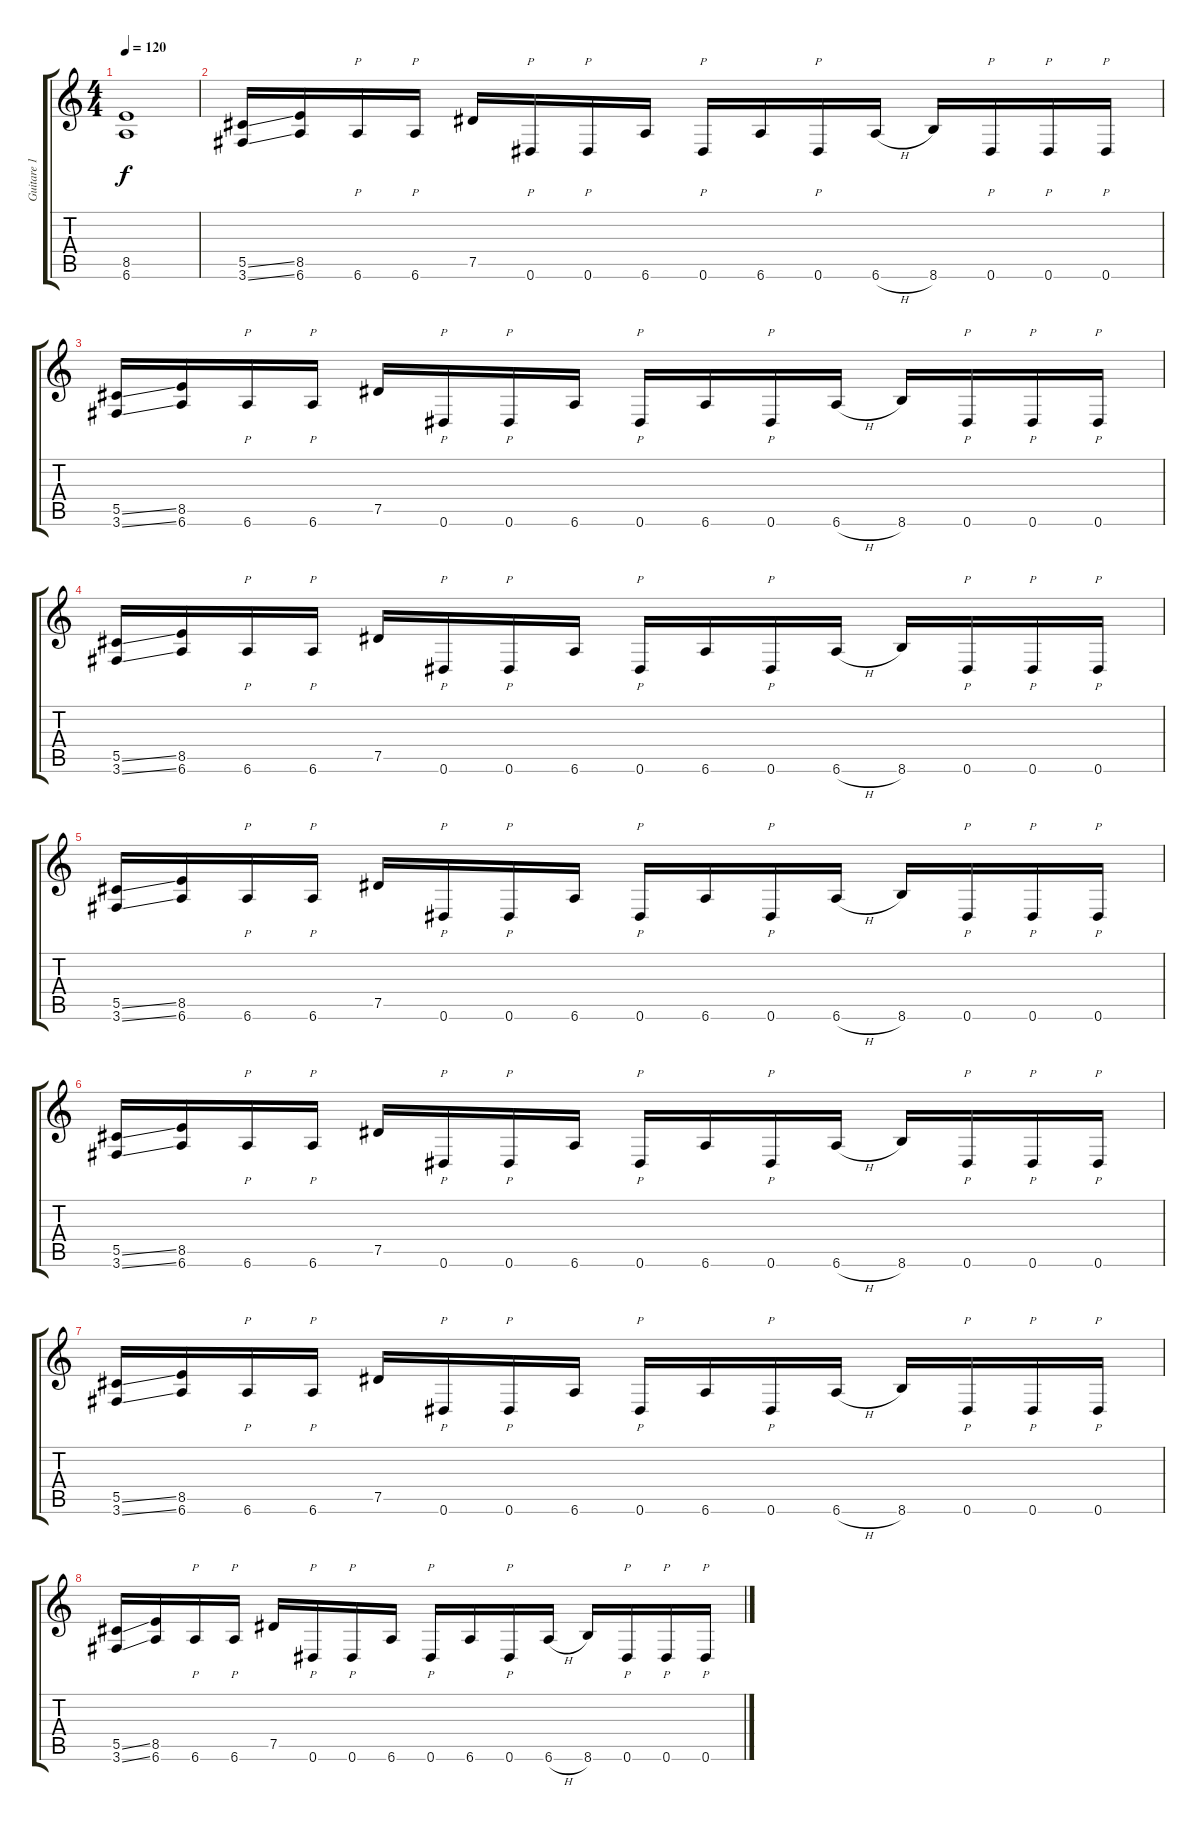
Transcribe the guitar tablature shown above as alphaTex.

\track ("Guitare 1" "Guitare 1") {instrument distortionguitar}
\staff {score tabs}
\tuning (Eb4 Bb3 Gb3 Db3 Ab2 Eb2) {hide}
\ts (4 4)
\tempo 120
\clef g2
\ks c
(8.5 6.6).1{dy f} |
(5.5{ss} 3.6{ss}).16 (8.5 6.6).16 6.6.16{p} 6.6.16{p} 7.5.16 0.6.16{p} 0.6.16{p} 6.6.16 0.6.16{p} 6.6.16 0.6.16{p} 6.6{h}.16 8.6.16 0.6.16{p} 0.6.16{p} 0.6.16{p} |
(5.5{ss} 3.6{ss}).16 (8.5 6.6).16 6.6.16{p} 6.6.16{p} 7.5.16 0.6.16{p} 0.6.16{p} 6.6.16 0.6.16{p} 6.6.16 0.6.16{p} 6.6{h}.16 8.6.16 0.6.16{p} 0.6.16{p} 0.6.16{p} |
(5.5{ss} 3.6{ss}).16 (8.5 6.6).16 6.6.16{p} 6.6.16{p} 7.5.16 0.6.16{p} 0.6.16{p} 6.6.16 0.6.16{p} 6.6.16 0.6.16{p} 6.6{h}.16 8.6.16 0.6.16{p} 0.6.16{p} 0.6.16{p} |
(5.5{ss} 3.6{ss}).16 (8.5 6.6).16 6.6.16{p} 6.6.16{p} 7.5.16 0.6.16{p} 0.6.16{p} 6.6.16 0.6.16{p} 6.6.16 0.6.16{p} 6.6{h}.16 8.6.16 0.6.16{p} 0.6.16{p} 0.6.16{p} |
(5.5{ss} 3.6{ss}).16 (8.5 6.6).16 6.6.16{p} 6.6.16{p} 7.5.16 0.6.16{p} 0.6.16{p} 6.6.16 0.6.16{p} 6.6.16 0.6.16{p} 6.6{h}.16 8.6.16 0.6.16{p} 0.6.16{p} 0.6.16{p} |
(5.5{ss} 3.6{ss}).16 (8.5 6.6).16 6.6.16{p} 6.6.16{p} 7.5.16 0.6.16{p} 0.6.16{p} 6.6.16 0.6.16{p} 6.6.16 0.6.16{p} 6.6{h}.16 8.6.16 0.6.16{p} 0.6.16{p} 0.6.16{p} |
(5.5{ss} 3.6{ss}).16 (8.5 6.6).16 6.6.16{p} 6.6.16{p} 7.5.16 0.6.16{p} 0.6.16{p} 6.6.16 0.6.16{p} 6.6.16 0.6.16{p} 6.6{h}.16 8.6.16 0.6.16{p} 0.6.16{p} 0.6.16{p}
